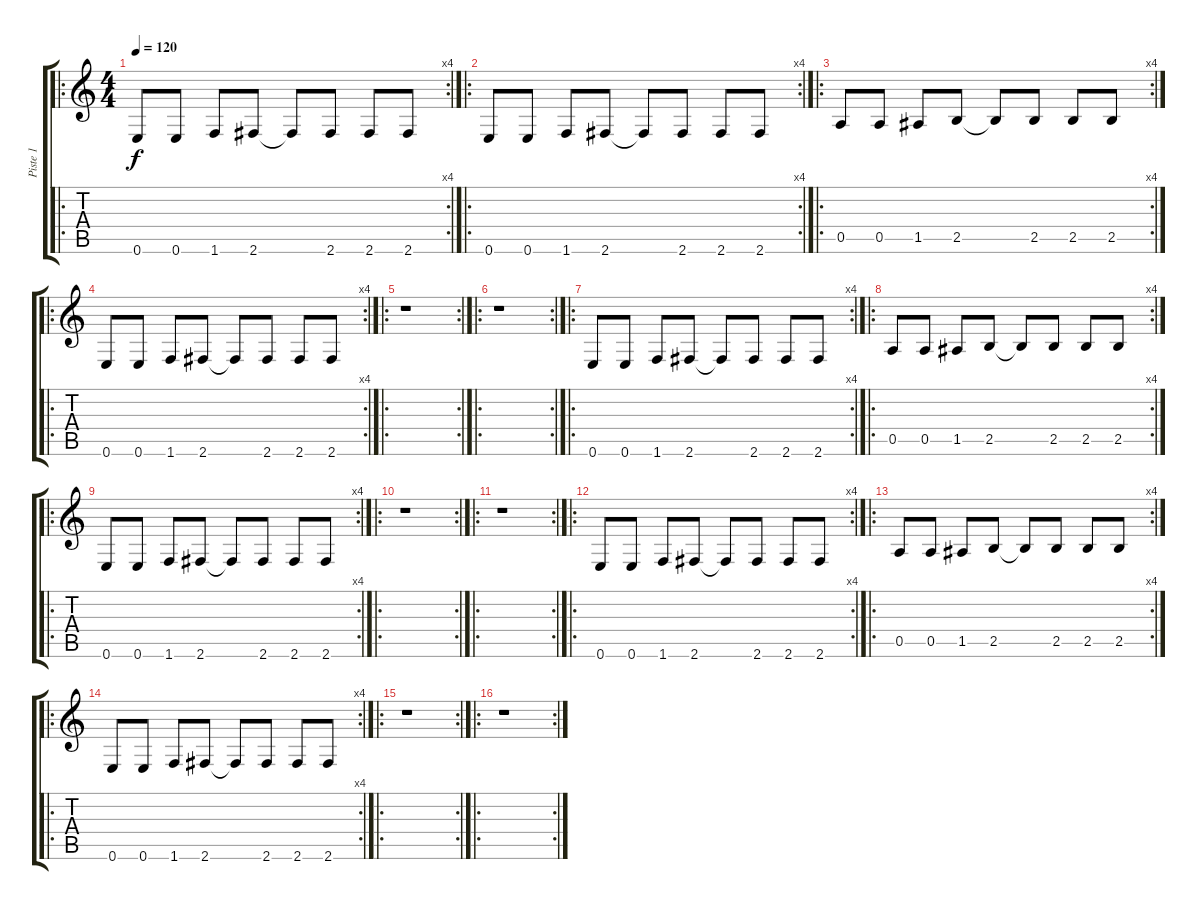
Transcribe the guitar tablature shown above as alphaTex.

\track ("Piste 1" "Piste 1") {instrument overdrivenguitar}
\staff {score tabs}
\tuning (E4 B3 G3 D3 A2 E2) {hide}
\ro
\rc 4
\ts (4 4)
\tempo 120
\clef g2
\ks c
0.6.8{dy f instrument overdrivenguitar} 0.6.8 1.6.8 2.6.8 2.6{t}.8 2.6.8 2.6.8 2.6.8 |
\ro
\rc 4
0.6.8 0.6.8 1.6.8 2.6.8 2.6{t}.8 2.6.8 2.6.8 2.6.8 |
\ro
\rc 4
0.5.8 0.5.8 1.5.8 2.5.8 2.5{t}.8 2.5.8 2.5.8 2.5.8 |
\ro
\rc 4
0.6.8 0.6.8 1.6.8 2.6.8 2.6{t}.8 2.6.8 2.6.8 2.6.8 |
\ro
\rc 2
r.1 |
\ro
\rc 2
r.1 |
\ro
\rc 4
0.6.8 0.6.8 1.6.8 2.6.8 2.6{t}.8 2.6.8 2.6.8 2.6.8 |
\ro
\rc 4
0.5.8 0.5.8 1.5.8 2.5.8 2.5{t}.8 2.5.8 2.5.8 2.5.8 |
\ro
\rc 4
0.6.8 0.6.8 1.6.8 2.6.8 2.6{t}.8 2.6.8 2.6.8 2.6.8 |
\ro
\rc 2
r.1 |
\ro
\rc 2
r.1 |
\ro
\rc 4
0.6.8 0.6.8 1.6.8 2.6.8 2.6{t}.8 2.6.8 2.6.8 2.6.8 |
\ro
\rc 4
0.5.8 0.5.8 1.5.8 2.5.8 2.5{t}.8 2.5.8 2.5.8 2.5.8 |
\ro
\rc 4
0.6.8 0.6.8 1.6.8 2.6.8 2.6{t}.8 2.6.8 2.6.8 2.6.8 |
\ro
\rc 2
r.1 |
\ro
\rc 2
r.1
